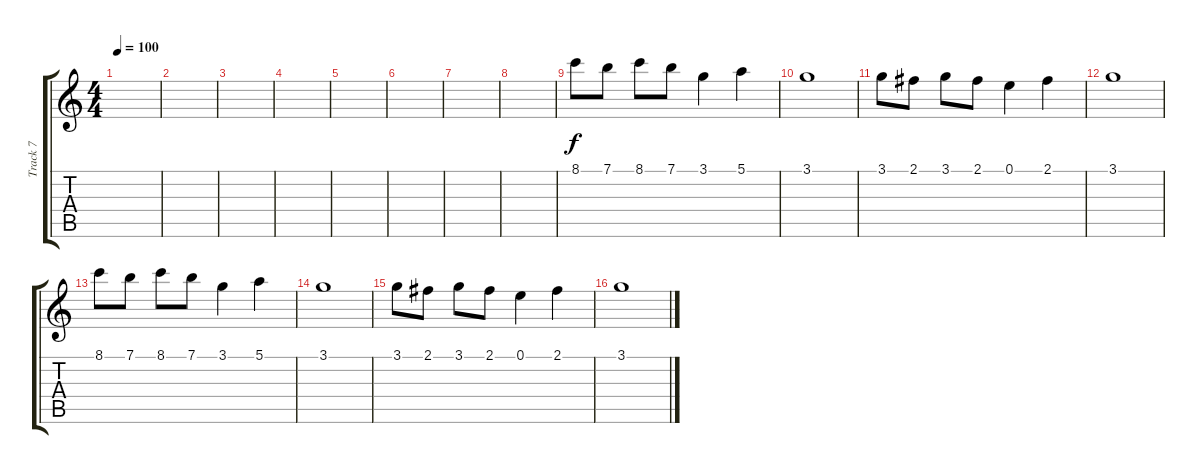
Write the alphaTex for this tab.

\track ("Track 7" "Track 7") {instrument acousticguitarsteel}
\staff {score tabs}
\tuning (E4 B3 G3 D3 A2 E2) {hide}
\ts (4 4)
\tempo 100
\clef g2
\ks c
|
|
|
|
|
|
|
|
8.1.8 7.1.8 8.1.8 7.1.8 3.1.4 5.1.4 |
3.1.1 |
3.1.8 2.1.8 3.1.8 2.1.8 0.1.4 2.1.4 |
3.1.1 |
8.1.8 7.1.8 8.1.8 7.1.8 3.1.4 5.1.4 |
3.1.1 |
3.1.8 2.1.8 3.1.8 2.1.8 0.1.4 2.1.4 |
3.1.1
